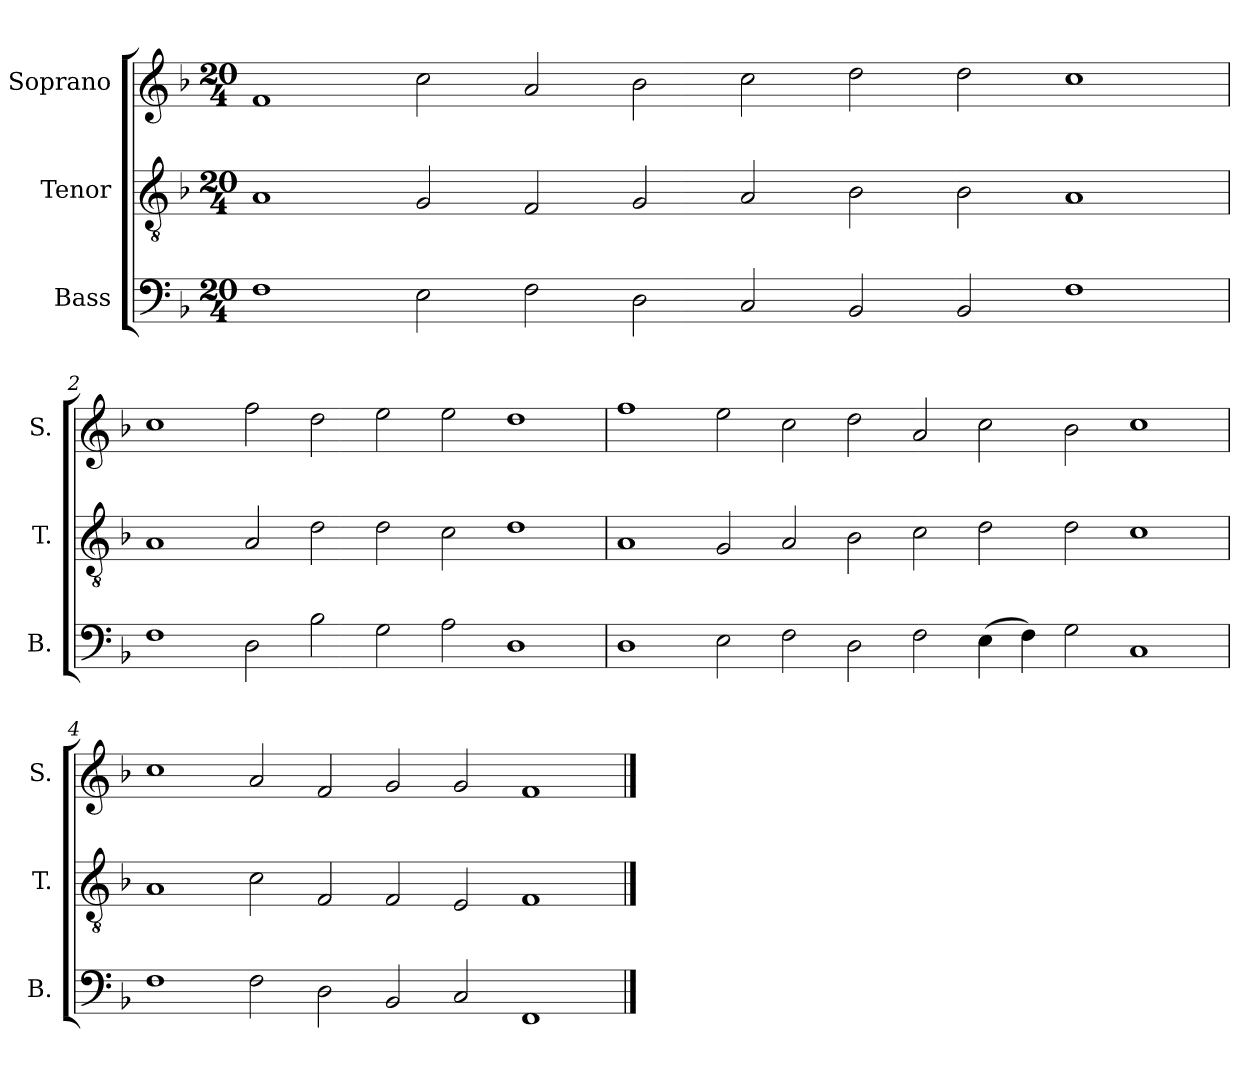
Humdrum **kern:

**kern	**kern	**kern
*part3	*part2	*part1
*staff3	*staff2	*staff1
*I"Bass	*I"Tenor	*I"Soprano
*I'B.	*I'T.	*I'S.
*clefF4	*clefGv2	*clefG2
*k[b-]	*k[b-]	*k[b-]
*F:	*F:	*F:
*M20/4	*M20/4	*M20/4
=1	=1	=1
1F	1A	1f
2E\	2G/	2cc\
2F\	2F/	2a/
2D\	2G/	2b-\
2C/	2A/	2cc\
2BB-/	2B-\	2dd\
2BB-/	2B-\	2dd\
1F	1A	1cc
=2	=2	=2
1F	1A	1cc
2D\	2A/	2ff\
2B-\	2d\	2dd\
2G\	2d\	2ee\
2A\	2c\	2ee\
1D	1d	1dd
=3	=3	=3
1D	1A	1ff
2E\	2G/	2ee\
2F\	2A/	2cc\
2D\	2B-\	2dd\
2F\	2c\	2a/
(4E\	2d\	2cc\
4F\)	.	.
2G\	2d\	2b-\
1C	1c	1cc
=4	=4	=4
1F	1A	1cc
2F\	2c\	2a/
2D\	2F/	2f/
2BB-/	2F/	2g/
2C/	2E/	2g/
1FF	1F	1f
==	==	==
*-	*-	*-
